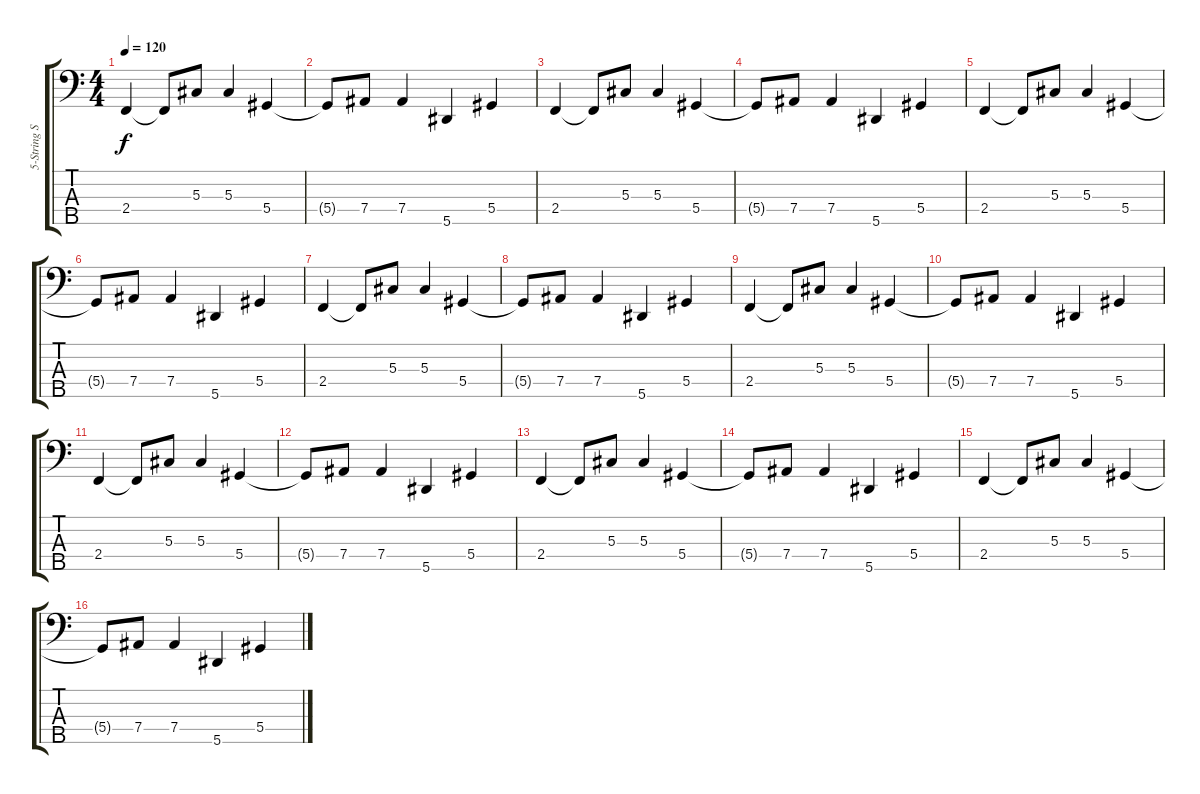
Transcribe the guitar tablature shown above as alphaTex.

\track ("5-String Synth Bass" "5-String S") {instrument synthbass1}
\staff {score tabs}
\tuning (Gb2 Db2 Ab1 Eb1 Bb0) {hide}
\ts (4 4)
\tempo 120
\clef f4
\ks c
2.4.4{dy f} 2.4{t}.8 5.3.8 5.3.4 5.4.4 |
5.4{t}.8 7.4.8 7.4.4 5.5.4 5.4.4 |
2.4.4 2.4{t}.8 5.3.8 5.3.4 5.4.4 |
5.4{t}.8 7.4.8 7.4.4 5.5.4 5.4.4 |
2.4.4 2.4{t}.8 5.3.8 5.3.4 5.4.4 |
5.4{t}.8 7.4.8 7.4.4 5.5.4 5.4.4 |
2.4.4 2.4{t}.8 5.3.8 5.3.4 5.4.4 |
5.4{t}.8 7.4.8 7.4.4 5.5.4 5.4.4 |
2.4.4 2.4{t}.8 5.3.8 5.3.4 5.4.4 |
5.4{t}.8 7.4.8 7.4.4 5.5.4 5.4.4 |
2.4.4 2.4{t}.8 5.3.8 5.3.4 5.4.4 |
5.4{t}.8 7.4.8 7.4.4 5.5.4 5.4.4 |
2.4.4 2.4{t}.8 5.3.8 5.3.4 5.4.4 |
5.4{t}.8 7.4.8 7.4.4 5.5.4 5.4.4 |
2.4.4 2.4{t}.8 5.3.8 5.3.4 5.4.4 |
5.4{t}.8 7.4.8 7.4.4 5.5.4 5.4.4
